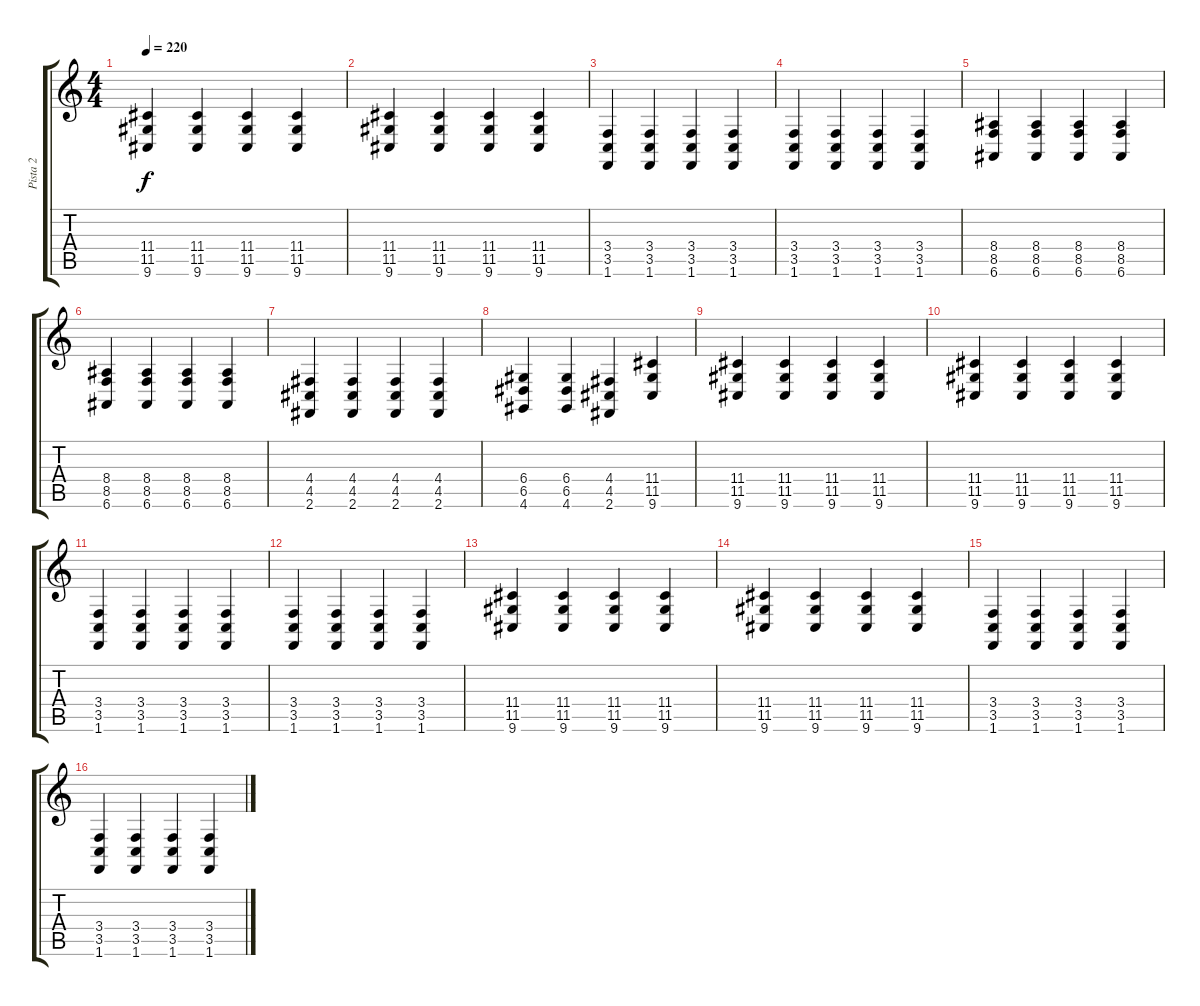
\track ("Pista 2" "Pista 2") {instrument acousticgrandpiano}
\staff {score tabs}
\tuning (E4 B3 G3 D3 A2 E2) {hide}
\ts (4 4)
\tempo 220
\clef g2
\ks c
(11.4 11.5 9.6).4{dy f} (11.4 11.5 9.6).4 (11.4 11.5 9.6).4 (11.4 11.5 9.6).4 |
(11.4 11.5 9.6).4 (11.4 11.5 9.6).4 (11.4 11.5 9.6).4 (11.4 11.5 9.6).4 |
(3.4 3.5 1.6).4 (3.4 3.5 1.6).4 (3.4 3.5 1.6).4 (3.4 3.5 1.6).4 |
(3.4 3.5 1.6).4 (3.4 3.5 1.6).4 (3.4 3.5 1.6).4 (3.4 3.5 1.6).4 |
(8.4 8.5 6.6).4 (8.4 8.5 6.6).4 (8.4 8.5 6.6).4 (8.4 8.5 6.6).4 |
(8.4 8.5 6.6).4 (8.4 8.5 6.6).4 (8.4 8.5 6.6).4 (8.4 8.5 6.6).4 |
(4.4 4.5 2.6).4 (4.4 4.5 2.6).4 (4.4 4.5 2.6).4 (4.4 4.5 2.6).4 |
(6.4 6.5 4.6).4 (6.4 6.5 4.6).4 (4.4 4.5 2.6).4 (11.4 11.5 9.6).4 |
(11.4 11.5 9.6).4 (11.4 11.5 9.6).4 (11.4 11.5 9.6).4 (11.4 11.5 9.6).4 |
(11.4 11.5 9.6).4 (11.4 11.5 9.6).4 (11.4 11.5 9.6).4 (11.4 11.5 9.6).4 |
(3.4 3.5 1.6).4 (3.4 3.5 1.6).4 (3.4 3.5 1.6).4 (3.4 3.5 1.6).4 |
(3.4 3.5 1.6).4 (3.4 3.5 1.6).4 (3.4 3.5 1.6).4 (3.4 3.5 1.6).4 |
(11.4 11.5 9.6).4 (11.4 11.5 9.6).4 (11.4 11.5 9.6).4 (11.4 11.5 9.6).4 |
(11.4 11.5 9.6).4 (11.4 11.5 9.6).4 (11.4 11.5 9.6).4 (11.4 11.5 9.6).4 |
(3.4 3.5 1.6).4 (3.4 3.5 1.6).4 (3.4 3.5 1.6).4 (3.4 3.5 1.6).4 |
(3.4 3.5 1.6).4 (3.4 3.5 1.6).4 (3.4 3.5 1.6).4 (3.4 3.5 1.6).4
